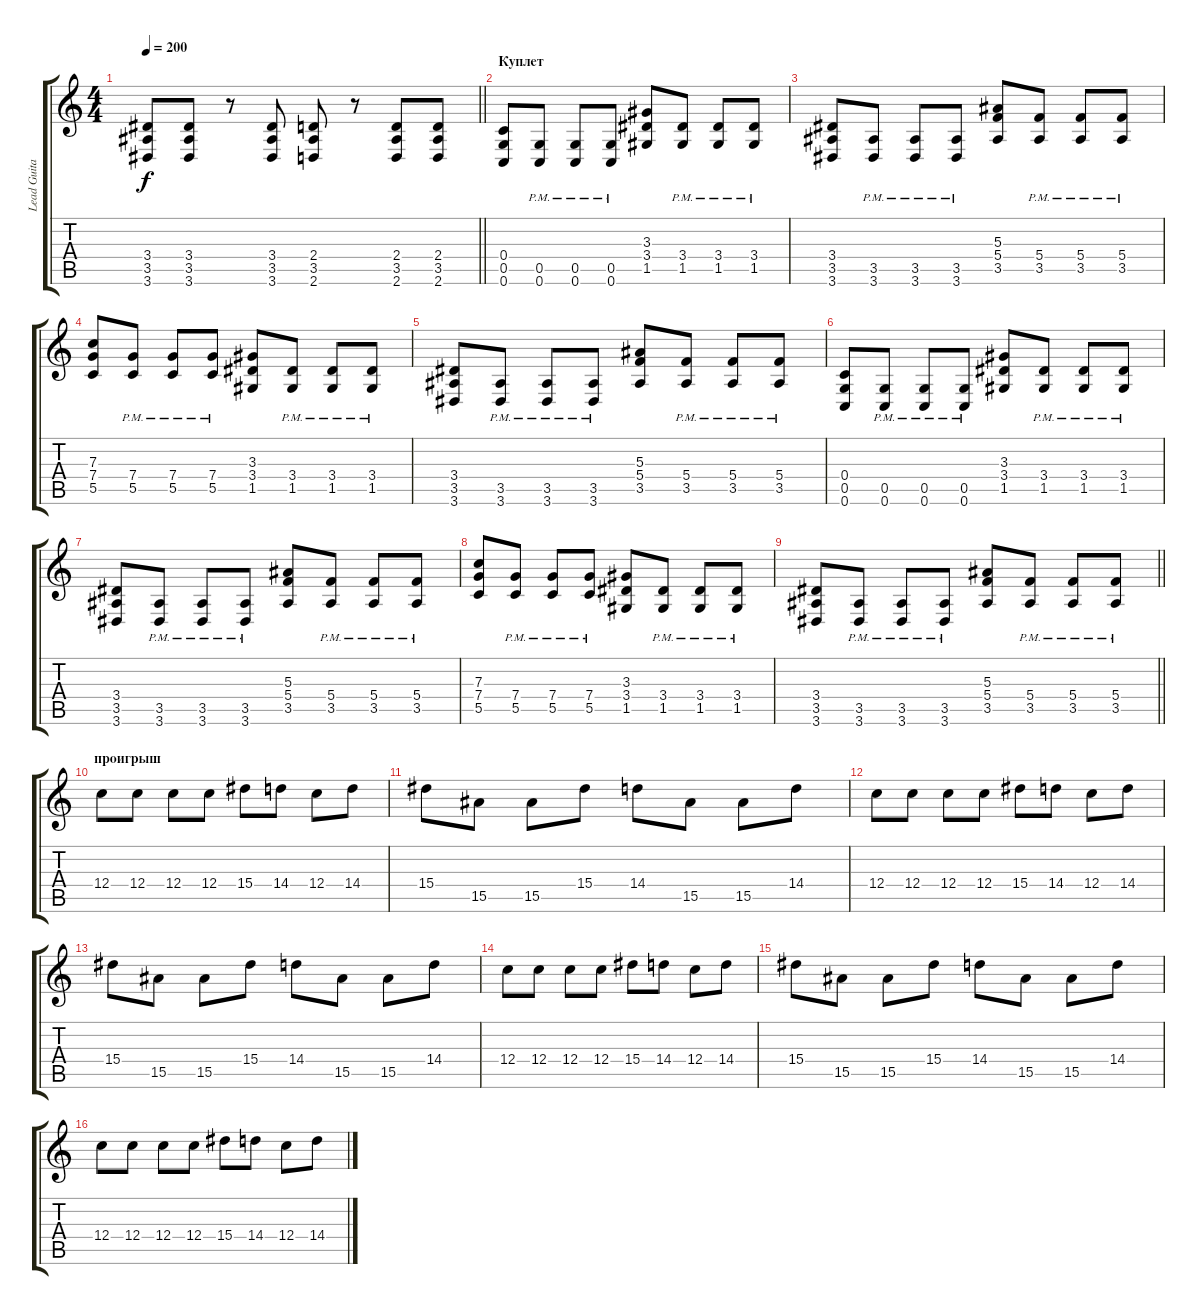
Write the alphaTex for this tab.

\track ("Lead Guitar" "Lead Guita") {instrument distortionguitar}
\staff {score tabs}
\tuning (D4 A3 F3 C3 G2 C2) {hide}
\ts (4 4)
\tempo 200
\clef g2
\barLineRight lightlight
\ks c
(3.4 3.5 3.6).8{dy f} (3.4 3.5 3.6).8 r.8 (3.4 3.5 3.6).8 (2.4 3.5 2.6).8 r.8 (2.4 3.5 2.6).8 (2.4 3.5 2.6).8 |
\section ("" "Куплет")
(0.4 0.5 0.6).8 (0.5{pm} 0.6{pm}).8 (0.5{pm} 0.6{pm}).8 (0.5{pm} 0.6{pm}).8 (3.3 3.4 1.5).8 (3.4{pm} 1.5{pm}).8 (3.4{pm} 1.5{pm}).8 (3.4{pm} 1.5{pm}).8 |
(3.4 3.5 3.6).8 (3.5{pm} 3.6{pm}).8 (3.5{pm} 3.6{pm}).8 (3.5{pm} 3.6{pm}).8 (5.3 5.4 3.5).8 (5.4{pm} 3.5{pm}).8 (5.4{pm} 3.5{pm}).8 (5.4{pm} 3.5{pm}).8 |
(7.3 7.4 5.5).8 (7.4{pm} 5.5{pm}).8 (7.4{pm} 5.5{pm}).8 (7.4{pm} 5.5{pm}).8 (3.3 3.4 1.5).8 (3.4{pm} 1.5{pm}).8 (3.4{pm} 1.5{pm}).8 (3.4{pm} 1.5{pm}).8 |
(3.4 3.5 3.6).8 (3.5{pm} 3.6{pm}).8 (3.5{pm} 3.6{pm}).8 (3.5{pm} 3.6{pm}).8 (5.3 5.4 3.5).8 (5.4{pm} 3.5{pm}).8 (5.4{pm} 3.5{pm}).8 (5.4{pm} 3.5{pm}).8 |
(0.4 0.5 0.6).8 (0.5{pm} 0.6{pm}).8 (0.5{pm} 0.6{pm}).8 (0.5{pm} 0.6{pm}).8 (3.3 3.4 1.5).8 (3.4{pm} 1.5{pm}).8 (3.4{pm} 1.5{pm}).8 (3.4{pm} 1.5{pm}).8 |
(3.4 3.5 3.6).8 (3.5{pm} 3.6{pm}).8 (3.5{pm} 3.6{pm}).8 (3.5{pm} 3.6{pm}).8 (5.3 5.4 3.5).8 (5.4{pm} 3.5{pm}).8 (5.4{pm} 3.5{pm}).8 (5.4{pm} 3.5{pm}).8 |
(7.3 7.4 5.5).8 (7.4{pm} 5.5{pm}).8 (7.4{pm} 5.5{pm}).8 (7.4{pm} 5.5{pm}).8 (3.3 3.4 1.5).8 (3.4{pm} 1.5{pm}).8 (3.4{pm} 1.5{pm}).8 (3.4{pm} 1.5{pm}).8 |
\barLineRight lightlight
(3.4 3.5 3.6).8 (3.5{pm} 3.6{pm}).8 (3.5{pm} 3.6{pm}).8 (3.5{pm} 3.6{pm}).8 (5.3 5.4 3.5).8 (5.4{pm} 3.5{pm}).8 (5.4{pm} 3.5{pm}).8 (5.4{pm} 3.5{pm}).8 |
\section ("" "проигрыш")
12.4.8 12.4.8 12.4.8 12.4.8 15.4.8 14.4.8 12.4.8 14.4.8 |
15.4.8 15.5.8 15.5.8 15.4.8 14.4.8 15.5.8 15.5.8 14.4.8 |
12.4.8 12.4.8 12.4.8 12.4.8 15.4.8 14.4.8 12.4.8 14.4.8 |
15.4.8 15.5.8 15.5.8 15.4.8 14.4.8 15.5.8 15.5.8 14.4.8 |
12.4.8 12.4.8 12.4.8 12.4.8 15.4.8 14.4.8 12.4.8 14.4.8 |
15.4.8 15.5.8 15.5.8 15.4.8 14.4.8 15.5.8 15.5.8 14.4.8 |
12.4.8 12.4.8 12.4.8 12.4.8 15.4.8 14.4.8 12.4.8 14.4.8
